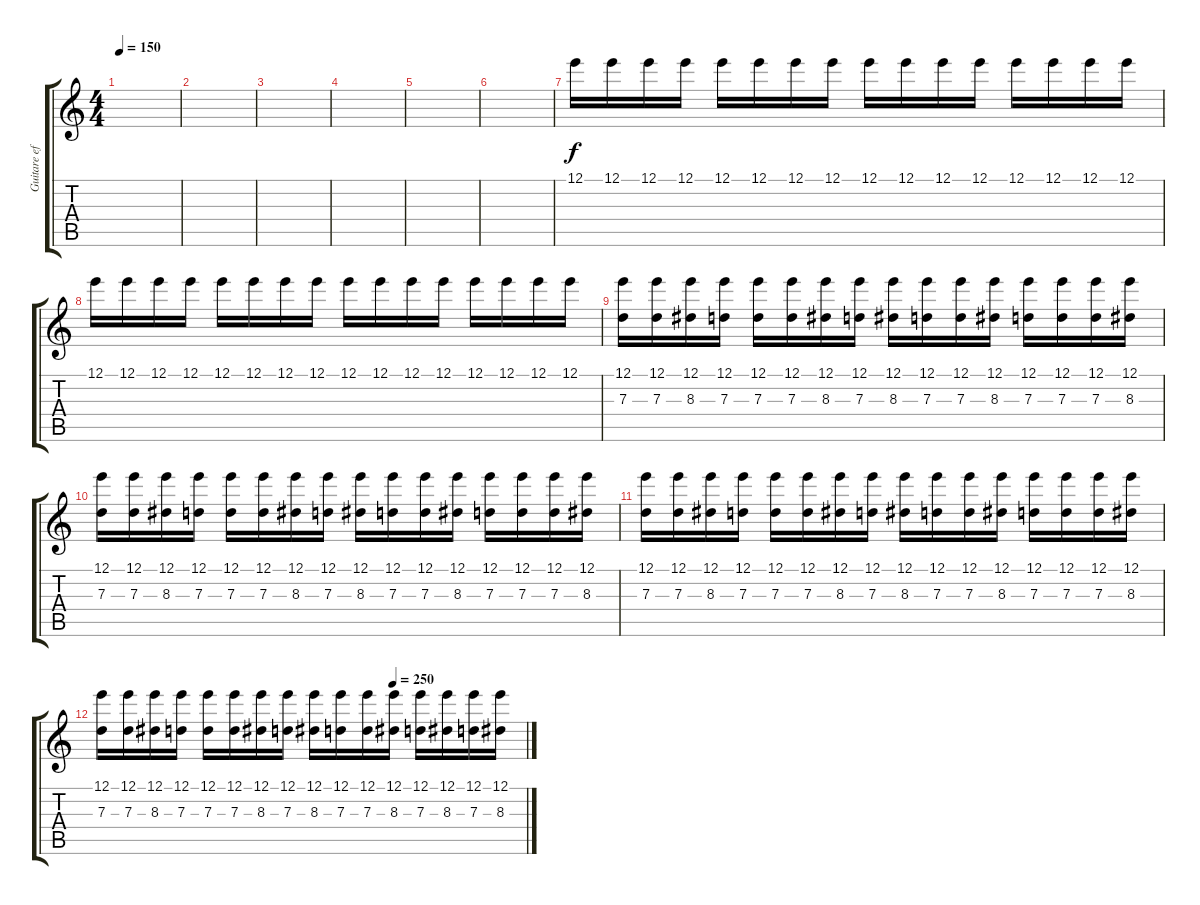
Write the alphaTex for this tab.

\track ("Guitare effets" "Guitare ef") {instrument distortionguitar}
\staff {score tabs}
\tuning (E4 B3 G3 D3 A2 E2) {hide}
\ts (4 4)
\tempo 150
\clef g2
\ks c
|
|
|
|
|
|
12.1.16 12.1.16 12.1.16 12.1.16 12.1.16 12.1.16 12.1.16 12.1.16 12.1.16 12.1.16 12.1.16 12.1.16 12.1.16 12.1.16 12.1.16 12.1.16 |
12.1.16 12.1.16 12.1.16 12.1.16 12.1.16 12.1.16 12.1.16 12.1.16 12.1.16 12.1.16 12.1.16 12.1.16 12.1.16 12.1.16 12.1.16 12.1.16 |
(12.1 7.3).16 (12.1 7.3).16 (12.1 8.3).16 (12.1 7.3).16 (12.1 7.3).16 (12.1 7.3).16 (12.1 8.3).16 (12.1 7.3).16 (12.1 8.3).16 (12.1 7.3).16 (12.1 7.3).16 (12.1 8.3).16 (12.1 7.3).16 (12.1 7.3).16 (12.1 7.3).16 (12.1 8.3).16 |
(12.1 7.3).16 (12.1 7.3).16 (12.1 8.3).16 (12.1 7.3).16 (12.1 7.3).16 (12.1 7.3).16 (12.1 8.3).16 (12.1 7.3).16 (12.1 8.3).16 (12.1 7.3).16 (12.1 7.3).16 (12.1 8.3).16 (12.1 7.3).16 (12.1 7.3).16 (12.1 7.3).16 (12.1 8.3).16 |
(12.1 7.3).16 (12.1 7.3).16 (12.1 8.3).16 (12.1 7.3).16 (12.1 7.3).16 (12.1 7.3).16 (12.1 8.3).16 (12.1 7.3).16 (12.1 8.3).16 (12.1 7.3).16 (12.1 7.3).16 (12.1 8.3).16 (12.1 7.3).16 (12.1 7.3).16 (12.1 7.3).16 (12.1 8.3).16 |
\tempo (250 0.6875)
(12.1 7.3).16 (12.1 7.3).16 (12.1 8.3).16 (12.1 7.3).16 (12.1 7.3).16 (12.1 7.3).16 (12.1 8.3).16 (12.1 7.3).16 (12.1 8.3).16 (12.1 7.3).16 (12.1 7.3).16 (12.1 8.3).16 (12.1 7.3).16 (12.1 8.3).16 (12.1 7.3).16 (12.1 8.3).16
